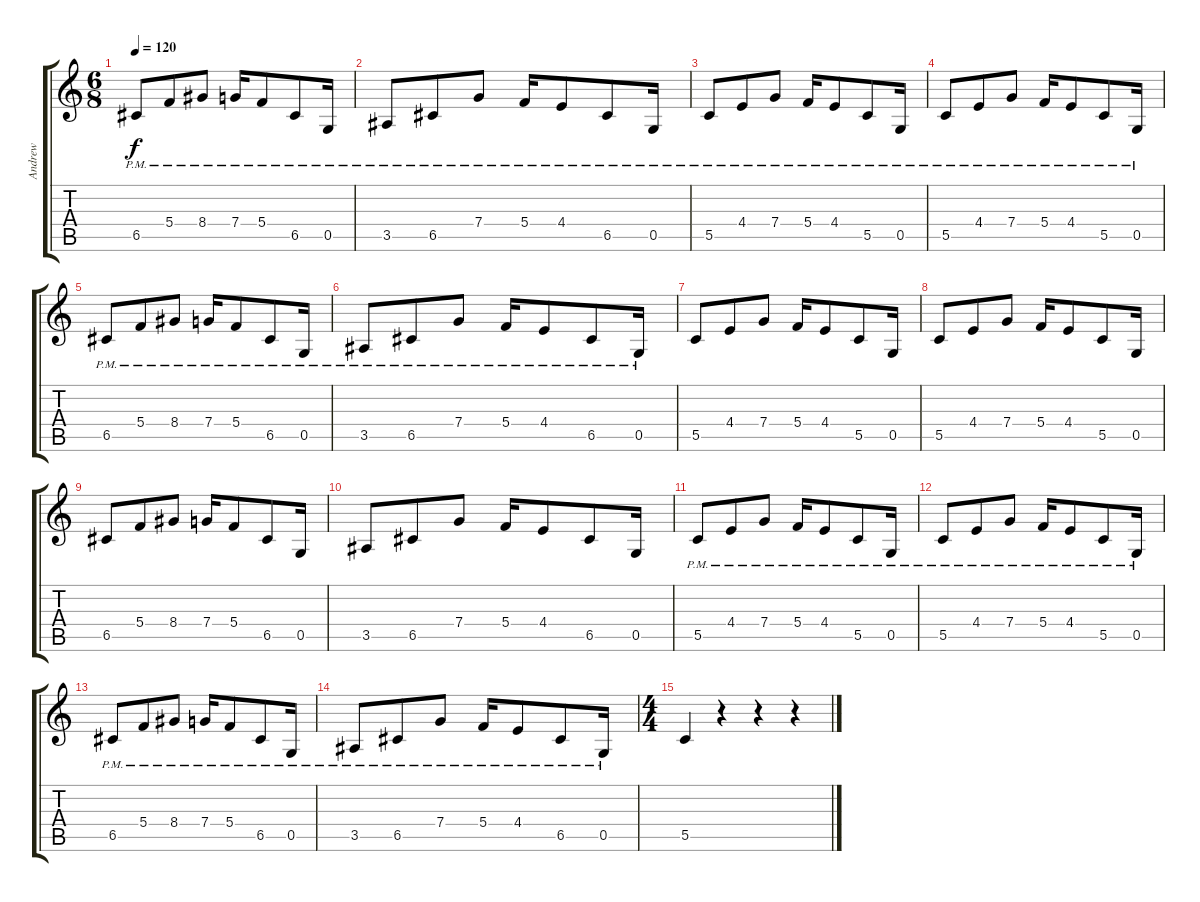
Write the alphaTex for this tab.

\track ("Andrew" "Andrew") {instrument overdrivenguitar}
\staff {score tabs}
\tuning (D4 A3 F3 C3 G2 C2) {hide}
\ts (6 8)
\tempo 120
\clef g2
\ks c
6.5{pm}.8{dy f} 5.4{pm}.8 8.4{pm}.8 7.4{pm}.16 5.4{pm}.8 6.5{pm}.8 0.5{pm}.16 |
3.5{pm}.8 6.5{pm}.8 7.4{pm}.8 5.4{pm}.16 4.4{pm}.8 6.5{pm}.8 0.5{pm}.16 |
5.5{pm}.8 4.4{pm}.8 7.4{pm}.8 5.4{pm}.16 4.4{pm}.8 5.5{pm}.8 0.5{pm}.16 |
5.5{pm}.8 4.4{pm}.8 7.4{pm}.8 5.4{pm}.16 4.4{pm}.8 5.5{pm}.8 0.5{pm}.16 |
6.5{pm}.8 5.4{pm}.8 8.4{pm}.8 7.4{pm}.16 5.4{pm}.8 6.5{pm}.8 0.5{pm}.16 |
3.5{pm}.8 6.5{pm}.8 7.4{pm}.8 5.4{pm}.16 4.4{pm}.8 6.5{pm}.8 0.5{pm}.16 |
5.5.8 4.4.8 7.4.8 5.4.16 4.4.8 5.5.8 0.5.16 |
5.5.8 4.4.8 7.4.8 5.4.16 4.4.8 5.5.8 0.5.16 |
6.5.8 5.4.8 8.4.8 7.4.16 5.4.8 6.5.8 0.5.16 |
3.5.8 6.5.8 7.4.8 5.4.16 4.4.8 6.5.8 0.5.16 |
5.5{pm}.8 4.4{pm}.8 7.4{pm}.8 5.4{pm}.16 4.4{pm}.8 5.5{pm}.8 0.5{pm}.16 |
5.5{pm}.8 4.4{pm}.8 7.4{pm}.8 5.4{pm}.16 4.4{pm}.8 5.5{pm}.8 0.5{pm}.16 |
6.5{pm}.8 5.4{pm}.8 8.4{pm}.8 7.4{pm}.16 5.4{pm}.8 6.5{pm}.8 0.5{pm}.16 |
3.5{pm}.8 6.5{pm}.8 7.4{pm}.8 5.4{pm}.16 4.4{pm}.8 6.5{pm}.8 0.5{pm}.16 |
\ts (4 4)
5.5.4 r.4 r.4 r.4
